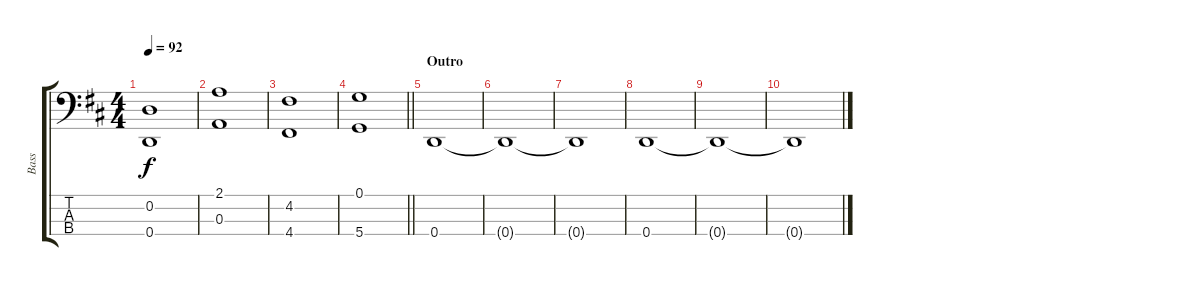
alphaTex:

\track ("Bass" "Bass") {instrument electricbassfinger}
\staff {score tabs}
\tuning (G2 D2 A1 D1) {hide}
\ts (4 4)
\tempo 92
\clef f4
\ks d
(0.2 0.4).1{dy f} |
(2.1 0.3).1 |
(4.2 4.4).1 |
\barLineRight lightlight
(0.1 5.4).1 |
\section ("" "Outro")
0.4.1 |
0.4{t}.1 |
0.4{t}.1 |
0.4.1 |
0.4{t}.1{volume 0} |
0.4{t}.1
